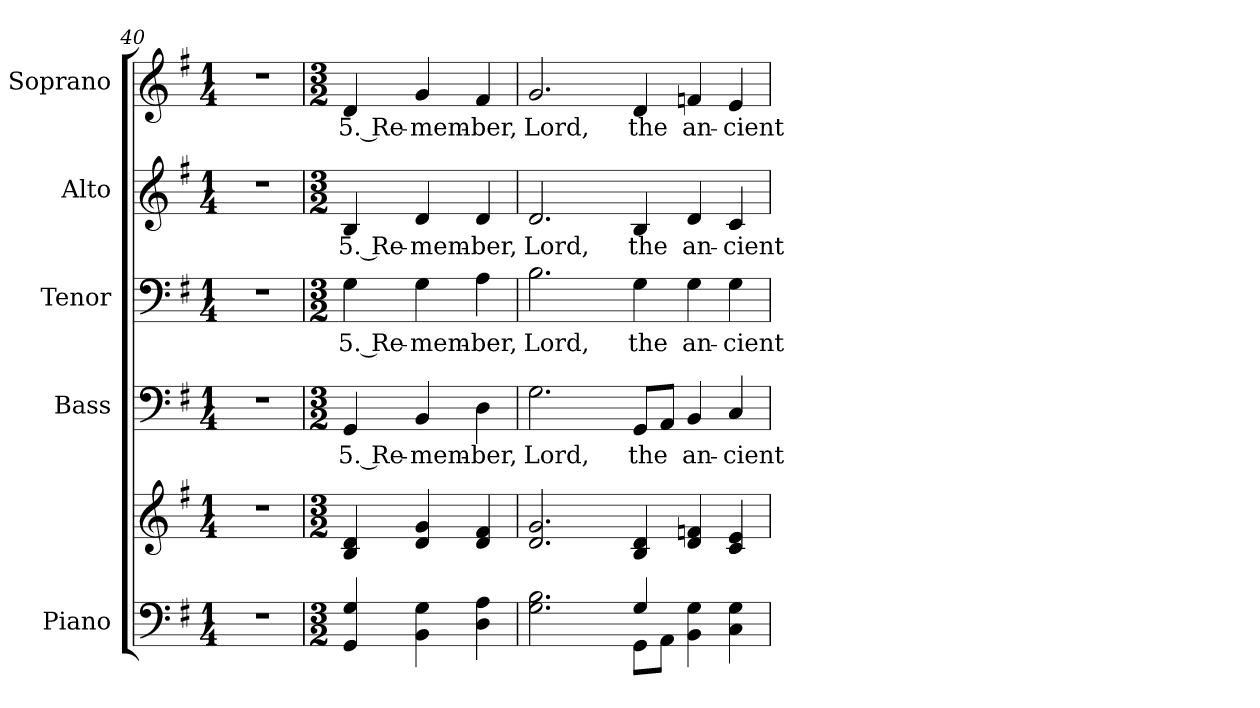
**kern	**kern	**kern	**text	**kern	**text	**kern	**text	**kern	**text
*part5	*part5	*part4	*part4	*part3	*part3	*part2	*part2	*part1	*part1
*staff6	*staff5	*staff4	*staff4	*staff3	*staff3	*staff2	*staff2	*staff1	*staff1
*I"Piano	*	*I"Bass	*	*I"Tenor	*	*I"Alto	*	*I"Soprano	*
*I'Pno.	*	*I'B.	*	*I'T.	*	*I'A.	*	*I'S.	*
*clefF4	*clefG2	*clefF4	*	*clefF4	*	*clefG2	*	*clefG2	*
*k[f#]	*k[f#]	*k[f#]	*	*k[f#]	*	*k[f#]	*	*k[f#]	*
*G:	*G:	*G:	*	*G:	*	*G:	*	*G:	*
*M1/4	*M1/4	*M1/4	*	*M1/4	*	*M1/4	*	*M1/4	*
=40	=40	=40	=40	=40	=40	=40	=40	=40	=40
!LO:N:vis=1	!LO:N:vis=1	!LO:N:vis=1	!	!LO:N:vis=1	!	!LO:N:vis=1	!	!LO:N:vis=1	!
4r	4r	4r	.	4r	.	4r	.	4r	.
!!LO:PB:g=z
=41	=41	=41	=41	=41	=41	=41	=41	=41	=41
*M3/2	*M3/2	*M3/2	*	*M3/2	*	*M3/2	*	*M3/2	*
!	!	!	!LO:LY:b:color=#000000	!	!	!	!	!	!
!	!	!	!	!	!LO:LY:b:color=#000000	!	!	!	!
!	!	!	!	!	!	!	!LO:LY:b:color=#000000	!	!
!	!	!	!	!	!	!	!	!	!LO:LY:b:color=#000000
4GGi/ 4Gi	4Bi/ 4di	4GGi/	5. Re-	4Gi\	5. Re-	4Bi/	5. Re-	4di/	5. Re-
!	!	!	!LO:LY:b:color=#000000	!	!	!	!	!	!
!	!	!	!	!	!LO:LY:b:color=#000000	!	!	!	!
!	!	!	!	!	!	!	!LO:LY:b:color=#000000	!	!
!	!	!	!	!	!	!	!	!	!LO:LY:b:color=#000000
4BBi\ 4Gi	4di/ 4gi	4BBi/	-mem-	4Gi\	-mem-	4di/	-mem-	4gi/	-mem-
!	!	!	!LO:LY:b:color=#000000	!	!	!	!	!	!
!	!	!	!	!	!LO:LY:b:color=#000000	!	!	!	!
!	!	!	!	!	!	!	!LO:LY:b:color=#000000	!	!
!	!	!	!	!	!	!	!	!	!LO:LY:b:color=#000000
4Di\ 4Ai	4di/ 4f#i	4Di\	-ber,	4Ai\	-ber,	4di/	-ber,	4f#i/	-ber,
=42	=42	=42	=42	=42	=42	=42	=42	=42	=42
*^	*	*	*	*	*	*	*	*	*
!	!	!	!	!LO:LY:b:color=#000000	!	!	!	!	!	!
!	!	!	!	!	!	!LO:LY:b:color=#000000	!	!	!	!
!	!	!	!	!	!	!	!	!LO:LY:b:color=#000000	!	!
!	!	!	!	!	!	!	!	!	!	!LO:LY:b:color=#000000
2.Gi\ 2.Bi	2ryy	2.di/ 2.gi	2.Gi\	Lord,	2.Bi\	Lord,	2.di/	Lord,	2.gi/	Lord,
.	4ryy	.	.	.	.	.	.	.	.	.
!	!	!	!	!LO:LY:b:color=#000000	!	!	!	!	!	!
!	!	!	!	!	!	!LO:LY:b:color=#000000	!	!	!	!
!	!	!	!	!	!	!	!	!LO:LY:b:color=#000000	!	!
!	!	!	!	!	!	!	!	!	!	!LO:LY:b:color=#000000
4Gi/	8GGi\L	4Bi/ 4di	8GGi/L	the	4Gi\	the	4Bi/	the	4di/	the
.	8AAi\J	.	8AAi/J	.	.	.	.	.	.	.
!	!	!	!	!LO:LY:b:color=#000000	!	!	!	!	!	!
!	!	!	!	!	!	!LO:LY:b:color=#000000	!	!	!	!
!	!	!	!	!	!	!	!	!LO:LY:b:color=#000000	!	!
!	!	!	!	!	!	!	!	!	!	!LO:LY:b:color=#000000
4BBi\ 4Gi	2ryy	4di/ 4fni	4BBi/	an-	4Gi\	an-	4di/	an-	4fni/	an-
!	!	!	!	!LO:LY:b:color=#000000	!	!	!	!	!	!
!	!	!	!	!	!	!LO:LY:b:color=#000000	!	!	!	!
!	!	!	!	!	!	!	!	!LO:LY:b:color=#000000	!	!
!	!	!	!	!	!	!	!	!	!	!LO:LY:b:color=#000000
4Ci\ 4Gi	.	4ci/ 4ei	4Ci/	-cient	4Gi\	-cient	4ci/	-cient	4ei/	-cient
*v	*v	*	*	*	*	*	*	*	*	*
=	=	=	=	=	=	=	=	=	=
*-	*-	*-	*-	*-	*-	*-	*-	*-	*-
